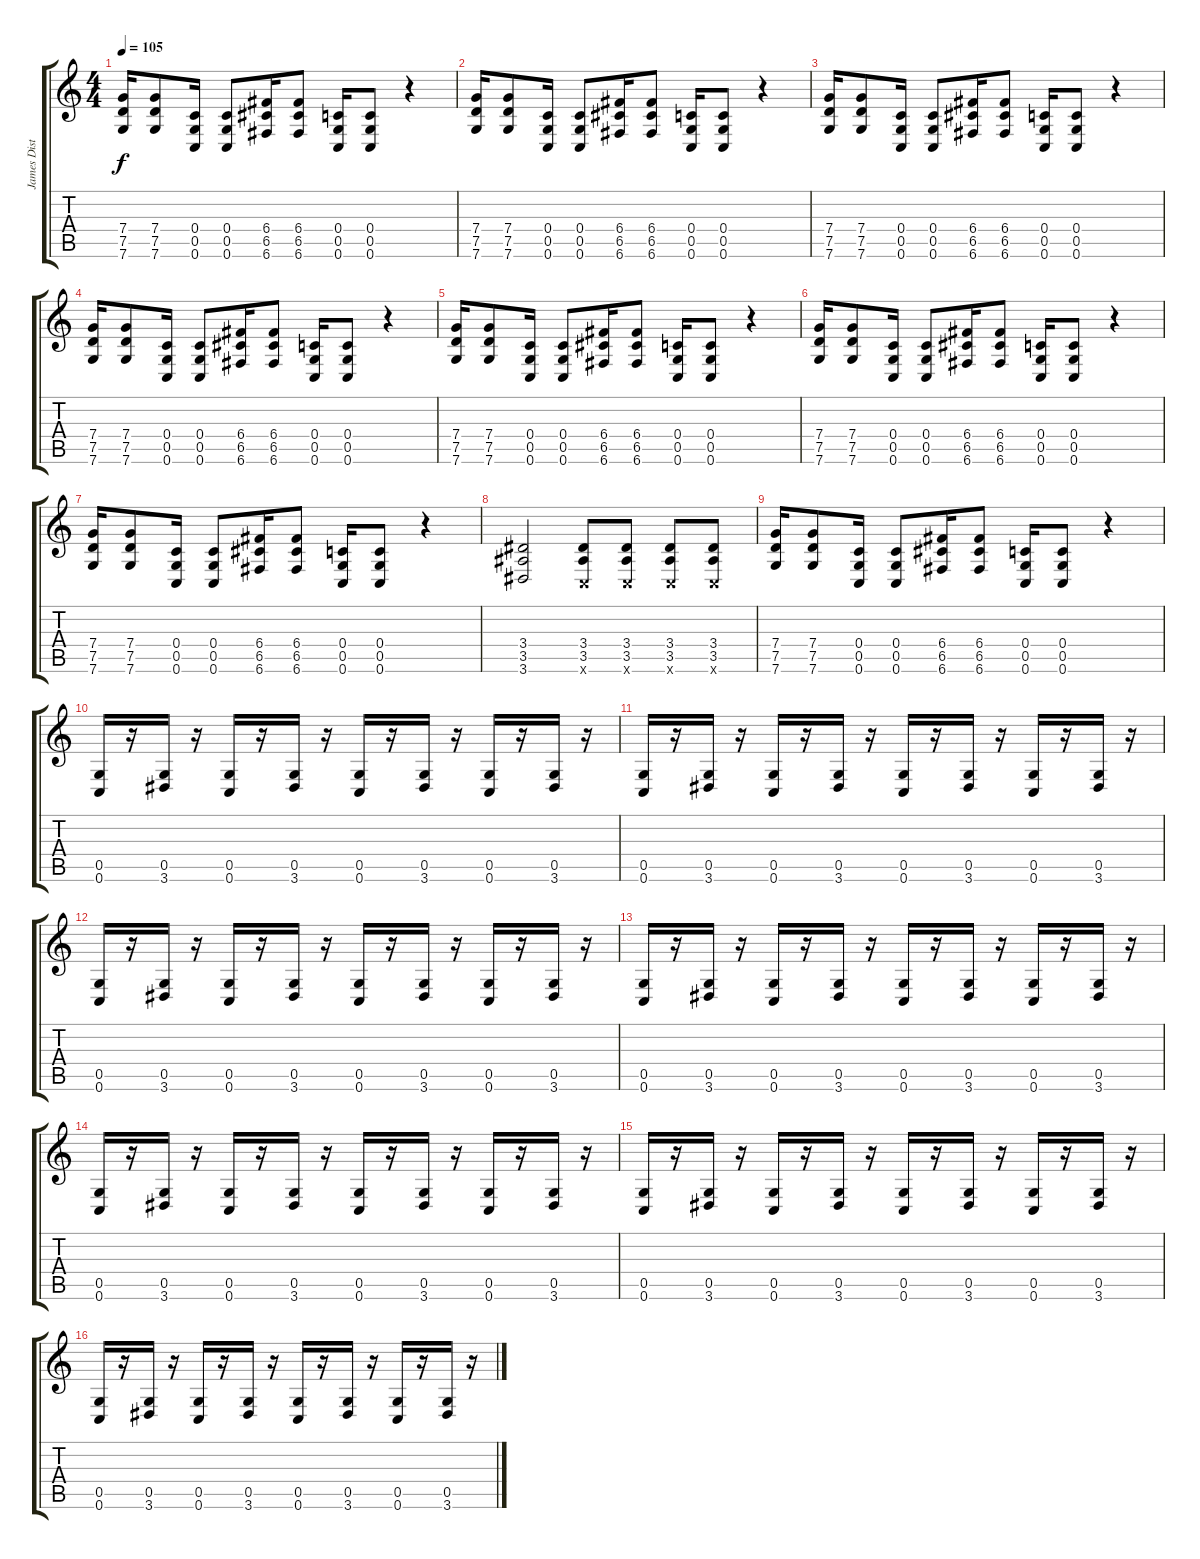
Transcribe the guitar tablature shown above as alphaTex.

\track ("James Distortion" "James Dist") {instrument distortionguitar}
\staff {score tabs}
\tuning (D4 A3 F3 C3 G2 C2) {hide}
\ts (4 4)
\tempo 105
\clef g2
\ks c
(7.4 7.5 7.6).16{dy f} (7.4 7.5 7.6).8 (0.4 0.5 0.6).16 (0.4 0.5 0.6).8 (6.4 6.5 6.6).16 (6.4 6.5 6.6).8 (0.4 0.5 0.6).16 (0.4 0.5 0.6).8 r.4 |
(7.4 7.5 7.6).16 (7.4 7.5 7.6).8 (0.4 0.5 0.6).16 (0.4 0.5 0.6).8 (6.4 6.5 6.6).16 (6.4 6.5 6.6).8 (0.4 0.5 0.6).16 (0.4 0.5 0.6).8 r.4 |
(7.4 7.5 7.6).16 (7.4 7.5 7.6).8 (0.4 0.5 0.6).16 (0.4 0.5 0.6).8 (6.4 6.5 6.6).16 (6.4 6.5 6.6).8 (0.4 0.5 0.6).16 (0.4 0.5 0.6).8 r.4 |
(7.4 7.5 7.6).16 (7.4 7.5 7.6).8 (0.4 0.5 0.6).16 (0.4 0.5 0.6).8 (6.4 6.5 6.6).16 (6.4 6.5 6.6).8 (0.4 0.5 0.6).16 (0.4 0.5 0.6).8 r.4 |
(7.4 7.5 7.6).16 (7.4 7.5 7.6).8 (0.4 0.5 0.6).16 (0.4 0.5 0.6).8 (6.4 6.5 6.6).16 (6.4 6.5 6.6).8 (0.4 0.5 0.6).16 (0.4 0.5 0.6).8 r.4 |
(7.4 7.5 7.6).16 (7.4 7.5 7.6).8 (0.4 0.5 0.6).16 (0.4 0.5 0.6).8 (6.4 6.5 6.6).16 (6.4 6.5 6.6).8 (0.4 0.5 0.6).16 (0.4 0.5 0.6).8 r.4 |
(7.4 7.5 7.6).16 (7.4 7.5 7.6).8 (0.4 0.5 0.6).16 (0.4 0.5 0.6).8 (6.4 6.5 6.6).16 (6.4 6.5 6.6).8 (0.4 0.5 0.6).16 (0.4 0.5 0.6).8 r.4 |
(3.4 3.5 3.6).2 (3.4 3.5 0.6{x}).8 (3.4 3.5 0.6{x}).8 (3.4 3.5 0.6{x}).8 (3.4 3.5 0.6{x}).8 |
(7.4 7.5 7.6).16 (7.4 7.5 7.6).8 (0.4 0.5 0.6).16 (0.4 0.5 0.6).8 (6.4 6.5 6.6).16 (6.4 6.5 6.6).8 (0.4 0.5 0.6).16 (0.4 0.5 0.6).8 r.4 |
(0.5 0.6).16 r.16 (0.5 3.6).16 r.16 (0.5 0.6).16 r.16 (0.5 3.6).16 r.16 (0.5 0.6).16 r.16 (0.5 3.6).16 r.16 (0.5 0.6).16 r.16 (0.5 3.6).16 r.16 |
(0.5 0.6).16 r.16 (0.5 3.6).16 r.16 (0.5 0.6).16 r.16 (0.5 3.6).16 r.16 (0.5 0.6).16 r.16 (0.5 3.6).16 r.16 (0.5 0.6).16 r.16 (0.5 3.6).16 r.16 |
(0.5 0.6).16 r.16 (0.5 3.6).16 r.16 (0.5 0.6).16 r.16 (0.5 3.6).16 r.16 (0.5 0.6).16 r.16 (0.5 3.6).16 r.16 (0.5 0.6).16 r.16 (0.5 3.6).16 r.16 |
(0.5 0.6).16 r.16 (0.5 3.6).16 r.16 (0.5 0.6).16 r.16 (0.5 3.6).16 r.16 (0.5 0.6).16 r.16 (0.5 3.6).16 r.16 (0.5 0.6).16 r.16 (0.5 3.6).16 r.16 |
(0.5 0.6).16 r.16 (0.5 3.6).16 r.16 (0.5 0.6).16 r.16 (0.5 3.6).16 r.16 (0.5 0.6).16 r.16 (0.5 3.6).16 r.16 (0.5 0.6).16 r.16 (0.5 3.6).16 r.16 |
(0.5 0.6).16 r.16 (0.5 3.6).16 r.16 (0.5 0.6).16 r.16 (0.5 3.6).16 r.16 (0.5 0.6).16 r.16 (0.5 3.6).16 r.16 (0.5 0.6).16 r.16 (0.5 3.6).16 r.16 |
(0.5 0.6).16 r.16 (0.5 3.6).16 r.16 (0.5 0.6).16 r.16 (0.5 3.6).16 r.16 (0.5 0.6).16 r.16 (0.5 3.6).16 r.16 (0.5 0.6).16 r.16 (0.5 3.6).16 r.16
